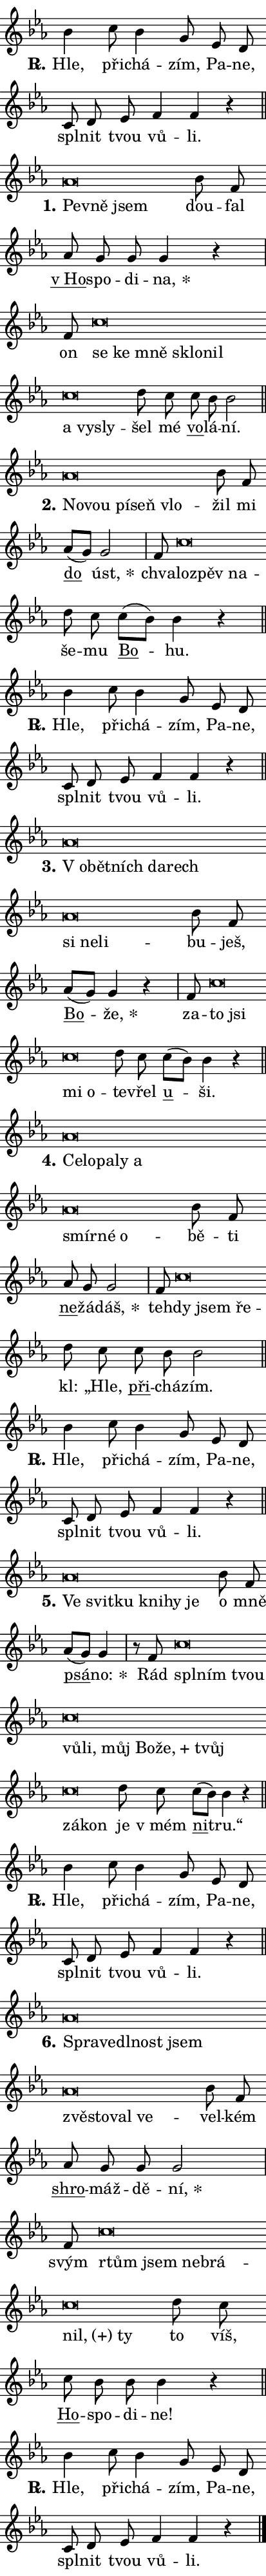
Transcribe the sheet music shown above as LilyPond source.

\version "2.22.1"
\header { tagline = "" }
\paper {
  indent = 0\cm
  top-margin = 0\cm
  right-margin = 0\cm
  bottom-margin = 0\cm
  left-margin = 0\cm
  paper-width = 7\cm
  page-breaking = #ly:one-page-breaking
  system-system-spacing.basic-distance = #11
  score-system-spacing.basic-distance = #11
  ragged-last = ##f
}


%% Author: Thomas Morley
%% https://lists.gnu.org/archive/html/lilypond-user/2020-05/msg00002.html
#(define (line-position grob)
"Returns position of @var[grob} in current system:
   @code{'start}, if at first time-step
   @code{'end}, if at last time-step
   @code{'middle} otherwise
"
  (let* ((col (ly:item-get-column grob))
         (ln (ly:grob-object col 'left-neighbor))
         (rn (ly:grob-object col 'right-neighbor))
         (col-to-check-left (if (ly:grob? ln) ln col))
         (col-to-check-right (if (ly:grob? rn) rn col))
         (break-dir-left
           (and
             (ly:grob-property col-to-check-left 'non-musical #f)
             (ly:item-break-dir col-to-check-left)))
         (break-dir-right
           (and
             (ly:grob-property col-to-check-right 'non-musical #f)
             (ly:item-break-dir col-to-check-right))))
        (cond ((eqv? 1 break-dir-left) 'start)
              ((eqv? -1 break-dir-right) 'end)
              (else 'middle))))

#(define (tranparent-at-line-position vctor)
  (lambda (grob)
  "Relying on @code{line-position} select the relevant enry from @var{vctor}.
Used to determine transparency,"
    (case (line-position grob)
      ((end) (not (vector-ref vctor 0)))
      ((middle) (not (vector-ref vctor 1)))
      ((start) (not (vector-ref vctor 2))))))

noteHeadBreakVisibility =
#(define-music-function (break-visibility)(vector?)
"Makes @code{NoteHead}s transparent relying on @var{break-visibility}"
#{
  \override NoteHead.transparent =
    #(tranparent-at-line-position break-visibility)
#})

#(define delete-ledgers-for-transparent-note-heads
  (lambda (grob)
    "Reads whether a @code{NoteHead} is transparent.
If so this @code{NoteHead} is removed from @code{'note-heads} from
@var{grob}, which is supposed to be @code{LedgerLineSpanner}.
As a result ledgers are not printed for this @code{NoteHead}"
    (let* ((nhds-array (ly:grob-object grob 'note-heads))
           (nhds-list
             (if (ly:grob-array? nhds-array)
                 (ly:grob-array->list nhds-array)
                 '()))
           ;; Relies on the transparent-property being done before
           ;; Staff.LedgerLineSpanner.after-line-breaking is executed.
           ;; This is fragile ...
           (to-keep
             (remove
               (lambda (nhd)
                 (ly:grob-property nhd 'transparent #f))
               nhds-list)))
      ;; TODO find a better method to iterate over grob-arrays, similiar
      ;; to filter/remove etc for lists
      ;; For now rebuilt from scratch
      (set! (ly:grob-object grob 'note-heads)  '())
      (for-each
        (lambda (nhd)
          (ly:pointer-group-interface::add-grob grob 'note-heads nhd))
        to-keep))))

hideNotes = {
  \noteHeadBreakVisibility #begin-of-line-visible
}
unHideNotes = {
  \noteHeadBreakVisibility #all-visible
}

% work-around for resetting accidentals
% https://lilypond.org/doc/v2.23/Documentation/notation/displaying-rhythms#unmetered-music
cadenzaMeasure = {
  \cadenzaOff
  \partial 1024 s1024
  \cadenzaOn
}

#(define-markup-command (accent layout props text) (markup?)
  "Underline accented syllable"
  (interpret-markup layout props
    #{\markup \override #'(offset . 4.3) \underline { #text }#}))

responsum = \markup \concat {
  "R" \hspace #-1.05 \path #0.1 #'((moveto 0 0.07) (lineto 0.9 0.8)) \hspace #0.05 "."
}

\layout {
    \context {
        \Staff
        \remove "Time_signature_engraver"
        \override LedgerLineSpanner.after-line-breaking = #delete-ledgers-for-transparent-note-heads
    }
    \context {
        \Voice {
            \override NoteHead.output-attributes = #'((class . "notehead"))
            \override Hairpin.height = #0.55
        }
    }
    \context {
        \Lyrics {
            \override StanzaNumber.output-attributes = #'((class . "stanzanumber"))
            \override LyricSpace.minimum-distance = #0.9
            \override LyricText.font-name = #"TeX Gyre Schola"
            \override LyricText.font-size = 1
            \override StanzaNumber.font-name = #"TeX Gyre Schola Bold"
            \override StanzaNumber.font-size = 1
        }
    }
}

% magnetic-lyrics.ily
%
%   written by
%     Jean Abou Samra <jean@abou-samra.fr>
%     Werner Lemberg <wl@gnu.org>
%
%   adapted by
%     Jiri Hon <jiri.hon@gmail.com>
%
% Version 2022-Apr-15

% https://www.mail-archive.com/lilypond-user@gnu.org/msg149350.html

#(define (Left_hyphen_pointer_engraver context)
   "Collect syllable-hyphen-syllable occurrences in lyrics and store
them in properties.  This engraver only looks to the left.  For
example, if the lyrics input is @code{foo -- bar}, it does the
following.

@itemize @bullet
@item
Set the @code{text} property of the @code{LyricHyphen} grob between
@q{foo} and @q{bar} to @code{foo}.

@item
Set the @code{left-hyphen} property of the @code{LyricText} grob with
text @q{foo} to the @code{LyricHyphen} grob between @q{foo} and
@q{bar}.
@end itemize

Use this auxiliary engraver in combination with the
@code{lyric-@/text::@/apply-@/magnetic-@/offset!} hook."
   (let ((hyphen #f)
         (text #f))
     (make-engraver
      (acknowledgers
       ((lyric-syllable-interface engraver grob source-engraver)
        (set! text grob)))
      (end-acknowledgers
       ((lyric-hyphen-interface engraver grob source-engraver)
        ;(when (not (grob::has-interface grob 'lyric-space-interface))
          (set! hyphen grob)));)
      ((stop-translation-timestep engraver)
       (when (and text hyphen)
         (ly:grob-set-object! text 'left-hyphen hyphen))
       (set! text #f)
       (set! hyphen #f)))))

#(define (lyric-text::apply-magnetic-offset! grob)
   "If the space between two syllables is less than the value in
property @code{LyricText@/.details@/.squash-threshold}, move the right
syllable to the left so that it gets concatenated with the left
syllable.

Use this function as a hook for
@code{LyricText@/.after-@/line-@/breaking} if the
@code{Left_@/hyphen_@/pointer_@/engraver} is active."
   (let ((hyphen (ly:grob-object grob 'left-hyphen #f)))
     (when hyphen
       (let ((left-text (ly:spanner-bound hyphen LEFT)))
         (when (grob::has-interface left-text 'lyric-syllable-interface)
           (let* ((common (ly:grob-common-refpoint grob left-text X))
                  (this-x-ext (ly:grob-extent grob common X))
                  (left-x-ext
                   (begin
                     ;; Trigger magnetism for left-text.
                     (ly:grob-property left-text 'after-line-breaking)
                     (ly:grob-extent left-text common X)))
                  ;; `delta` is the gap width between two syllables.
                  (delta (- (interval-start this-x-ext)
                            (interval-end left-x-ext)))
                  (details (ly:grob-property grob 'details))
                  (threshold (assoc-get 'squash-threshold details 0.2)))
             (when (< delta threshold)
               (let* (;; We have to manipulate the input text so that
                      ;; ligatures crossing syllable boundaries are not
                      ;; disabled.  For languages based on the Latin
                      ;; script this is essentially a beautification.
                      ;; However, for non-Western scripts it can be a
                      ;; necessity.
                      (lt (ly:grob-property left-text 'text))
                      (rt (ly:grob-property grob 'text))
                      (is-space (grob::has-interface hyphen 'lyric-space-interface))
                      (space (if is-space " " ""))
                      (space-markup (grob-interpret-markup grob " "))
                      (space-size (interval-length (ly:stencil-extent space-markup X)))
                      (extra-delta (if is-space space-size 0))
                      ;; Append new syllable.
                      (ltrt-space (if (and (string? lt) (string? rt))
                                (string-append lt space rt)
                                (make-concat-markup (list lt space rt))))
                      ;; Right-align `ltrt` to the right side.
                      (ltrt-space-markup (grob-interpret-markup
                               grob
                               (make-translate-markup
                                (cons (interval-length this-x-ext) 0)
                                (make-right-align-markup ltrt-space)))))
                 (begin
                   ;; Don't print `left-text`.
                   (ly:grob-set-property! left-text 'stencil #f)
                   ;; Set text and stencil (which holds all collected
                   ;; syllables so far) and shift it to the left.
                   (ly:grob-set-property! grob 'text ltrt-space)
                   (ly:grob-set-property! grob 'stencil ltrt-space-markup)
                   (ly:grob-translate-axis! grob (- (- delta extra-delta)) X))))))))))


#(define (lyric-hyphen::displace-bounds-first grob)
   ;; Make very sure this callback isn't triggered too early.
   (let ((left (ly:spanner-bound grob LEFT))
         (right (ly:spanner-bound grob RIGHT)))
     (ly:grob-property left 'after-line-breaking)
     (ly:grob-property right 'after-line-breaking)
     (ly:lyric-hyphen::print grob)))

squashThreshold = #0.4

\layout {
  \context {
    \Lyrics
    \consists #Left_hyphen_pointer_engraver
    \override LyricText.after-line-breaking =
      #lyric-text::apply-magnetic-offset!
    \override LyricHyphen.stencil = #lyric-hyphen::displace-bounds-first
    \override LyricText.details.squash-threshold = \squashThreshold
    \override LyricHyphen.minimum-distance = 0
    \override LyricHyphen.minimum-length = \squashThreshold
  }
}

squash = \override LyricText.details.squash-threshold = 9999
unSquash = \override LyricText.details.squash-threshold = \squashThreshold

left = \override LyricText.self-alignment-X = #LEFT
unLeft = \revert LyricText.self-alignment-X

starOffset = #(lambda (grob) 
                (let ((x_offset (ly:self-alignment-interface::aligned-on-x-parent grob)))
                  (if (= x_offset 0) 0 (+ x_offset 1.2))))

star = #(define-music-function (syllable)(string?)
"Append star separator at the end of a syllable"
#{
  \once \override LyricText.X-offset = #starOffset
  \lyricmode { \markup {
    #syllable
    \override #'((font-name . "TeX Gyre Schola Bold")) \hspace #0.2 \lower #0.65 \larger "*"
  } }
#})

starAccent = #(define-music-function (syllable)(string?)
"Append star separator at the end of a syllable and make accent"
#{
  \once \override LyricText.X-offset = #starOffset
  \lyricmode { \markup {
    \accent #syllable
    \override #'((font-name . "TeX Gyre Schola Bold")) \hspace #0.2 \lower #0.65 \larger "*"
  } }
#})

breath = #(define-music-function (syllable)(string?)
"Append breathing indicator at the end of a syllable"
#{
  \lyricmode { \markup { #syllable "+" } }
#})

optionalBreath = #(define-music-function (syllable)(string?)
"Append optional breathing indicator at the end of a syllable"
#{
  \lyricmode { \markup { #syllable "(+)" } }
#})


\score {
    <<
        \new Voice = "melody" { \cadenzaOn \key es \major \relative { bes'4 c8 bes4 g8 \bar "" es d \bar "" c d es \bar "" f4 f r \cadenzaMeasure \bar "||" \break }
\relative { as'\breve*1/16 \hideNotes \breve*1/16 \breve*1/16 \bar "" \unHideNotes bes8 f \bar "" as g g g4 r \cadenzaMeasure \bar "|" f8 c'\breve*1/16 \hideNotes \breve*1/16 \bar "" \breve*1/16 \bar "" \breve*1/16 \bar "" \breve*1/16 \bar "" \breve*1/16 \bar "" \breve*1/16 \breve*1/16 \bar "" \unHideNotes d8 c \bar "" c bes bes2 \cadenzaMeasure \bar "||" \break }
\relative { as'\breve*1/16 \hideNotes \breve*1/16 \bar "" \breve*1/16 \bar "" \breve*1/16 \breve*1/16 \bar "" \unHideNotes bes8 f \bar "" as[( g)] g2 \cadenzaMeasure \bar "|" f8 c'\breve*1/16 \hideNotes \breve*1/16 \breve*1/16 \bar "" \unHideNotes d8 c \bar "" c[( bes)] bes4 r \cadenzaMeasure \bar "||" \break }
\relative { bes'4 c8 bes4 g8 \bar "" es d \bar "" c d es \bar "" f4 f r \cadenzaMeasure \bar "||" \break }
\relative { as'\breve*1/16 \hideNotes \breve*1/16 \bar "" \breve*1/16 \bar "" \breve*1/16 \bar "" \breve*1/16 \bar "" \breve*1/16 \bar "" \breve*1/16 \breve*1/16 \bar "" \unHideNotes bes8 f \bar "" as[( g)] g4 r \cadenzaMeasure \bar "|" f8 c'\breve*1/16 \hideNotes \breve*1/16 \bar "" \breve*1/16 \breve*1/16 \bar "" \unHideNotes d8 c \bar "" c[( bes)] bes4 r \cadenzaMeasure \bar "||" \break }
\relative { as'\breve*1/16 \hideNotes \breve*1/16 \bar "" \breve*1/16 \bar "" \breve*1/16 \bar "" \breve*1/16 \bar "" \breve*1/16 \bar "" \breve*1/16 \breve*1/16 \bar "" \unHideNotes bes8 f \bar "" as g g2 \cadenzaMeasure \bar "|" f8 c'\breve*1/16 \hideNotes \breve*1/16 \breve*1/16 \bar "" \unHideNotes d8 c \bar "" c bes bes2 \cadenzaMeasure \bar "||" \break }
\relative { bes'4 c8 bes4 g8 \bar "" es d \bar "" c d es \bar "" f4 f r \cadenzaMeasure \bar "||" \break }
\relative { as'\breve*1/16 \hideNotes \breve*1/16 \bar "" \breve*1/16 \bar "" \breve*1/16 \bar "" \breve*1/16 \breve*1/16 \bar "" \unHideNotes bes8 f \bar "" as[( g)] g4 \cadenzaMeasure \bar "|" r8 f8 c'\breve*1/16 \hideNotes \breve*1/16 \bar "" \breve*1/16 \bar "" \breve*1/16 \bar "" \breve*1/16 \bar "" \breve*1/16 \bar "" \breve*1/16 \bar "" \breve*1/16 \bar "" \breve*1/16 \bar "" \breve*1/16 \breve*1/16 \bar "" \unHideNotes d8 c \bar "" c[( bes)] bes4 r \cadenzaMeasure \bar "||" \break }
\relative { bes'4 c8 bes4 g8 \bar "" es d \bar "" c d es \bar "" f4 f r \cadenzaMeasure \bar "||" \break }
\relative { as'\breve*1/16 \hideNotes \breve*1/16 \bar "" \breve*1/16 \bar "" \breve*1/16 \bar "" \breve*1/16 \bar "" \breve*1/16 \bar "" \breve*1/16 \bar "" \breve*1/16 \breve*1/16 \bar "" \unHideNotes bes8 f \bar "" as g g g2 \cadenzaMeasure \bar "|" f8 c'\breve*1/16 \hideNotes \breve*1/16 \bar "" \breve*1/16 \bar "" \breve*1/16 \bar "" \breve*1/16 \breve*1/16 \bar "" \unHideNotes d8 c \bar "" c bes bes bes4 r \cadenzaMeasure \bar "||" \break }
\relative { bes'4 c8 bes4 g8 \bar "" es d \bar "" c d es \bar "" f4 f r \cadenzaMeasure \bar "||" \break } \bar "|." }
        \new Lyrics \lyricsto "melody" { \lyricmode { \set stanza = \responsum
Hle, při -- chá -- zím, Pa -- ne, spl -- nit tvou vů -- li.
\set stanza = "1."
\left Pev -- \squash ně jsem \unLeft \unSquash dou -- fal \markup \accent "v Ho" -- spo -- di -- \star na, on \left se \squash ke mně sklo -- nil a vy -- sly -- \unLeft \unSquash šel mé \markup \accent vo -- lá -- ní.
\set stanza = "2."
\left No -- \squash vou pí -- seň vlo -- \unLeft \unSquash žil mi \markup \accent do \star úst, chva -- \left lo -- \squash zpěv na -- \unLeft \unSquash še -- mu \markup \accent Bo -- hu.
\set stanza = \responsum
Hle, při -- chá -- zím, Pa -- ne, spl -- nit tvou vů -- li.
\set stanza = "3."
\left "V o" -- \squash bět -- ních da -- rech si ne -- li -- \unLeft \unSquash bu -- ješ, \markup \accent Bo -- \star že, za -- \left to \squash jsi mi o -- \unLeft \unSquash te -- vřel \markup \accent u -- ši.
\set stanza = "4."
\left Ce -- \squash lo -- pa -- ly a smír -- né o -- \unLeft \unSquash bě -- ti \markup \accent ne -- žá -- \star dáš, teh -- \left dy \squash jsem ře -- \unLeft \unSquash kl: „Hle, \markup \accent při -- chá -- zím.
\set stanza = \responsum
Hle, při -- chá -- zím, Pa -- ne, spl -- nit tvou vů -- li.
\set stanza = "5."
\left Ve \squash svit -- ku kni -- hy je \unLeft \unSquash o mně \markup \accent psá -- \star no: Rád \left spl -- \squash ním tvou vů -- li, můj Bo -- \breath "že," tvůj zá -- kon \unLeft \unSquash je "v mém" \markup \accent ni -- tru.“
\set stanza = \responsum
Hle, při -- chá -- zím, Pa -- ne, spl -- nit tvou vů -- li.
\set stanza = "6."
\left Spra -- \squash ve -- dl -- nost jsem zvě -- sto -- val ve -- \unLeft \unSquash vel -- kém \markup \accent shro -- máž -- dě -- \star ní, svým \left rtům \squash jsem ne -- brá -- \optionalBreath nil, ty \unLeft \unSquash to víš, \markup \accent Ho -- spo -- di -- ne!
\set stanza = \responsum
Hle, při -- chá -- zím, Pa -- ne, spl -- nit tvou vů -- li. } }
    >>
    \layout {}
}
